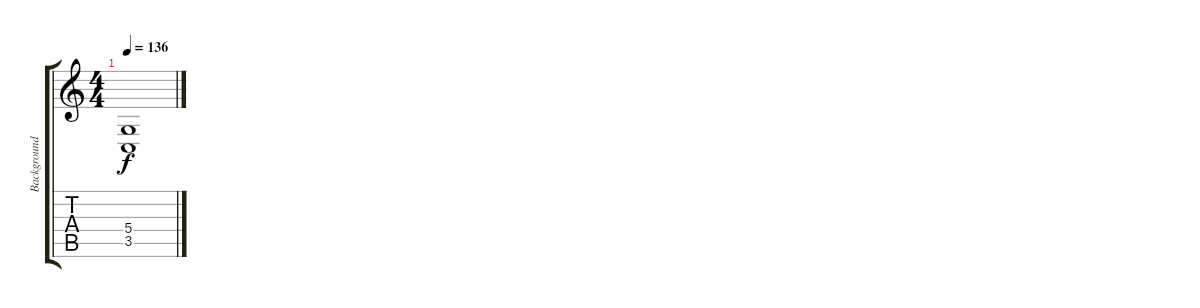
\track ("Background" "Background") {instrument stringensemble2}
\staff {score tabs}
\tuning (E4 B3 G3 D3 A2 E2) {hide}
\ts (4 4)
\tempo 136
\clef g2
\ks c
(5.4 3.5).1{dy f}
